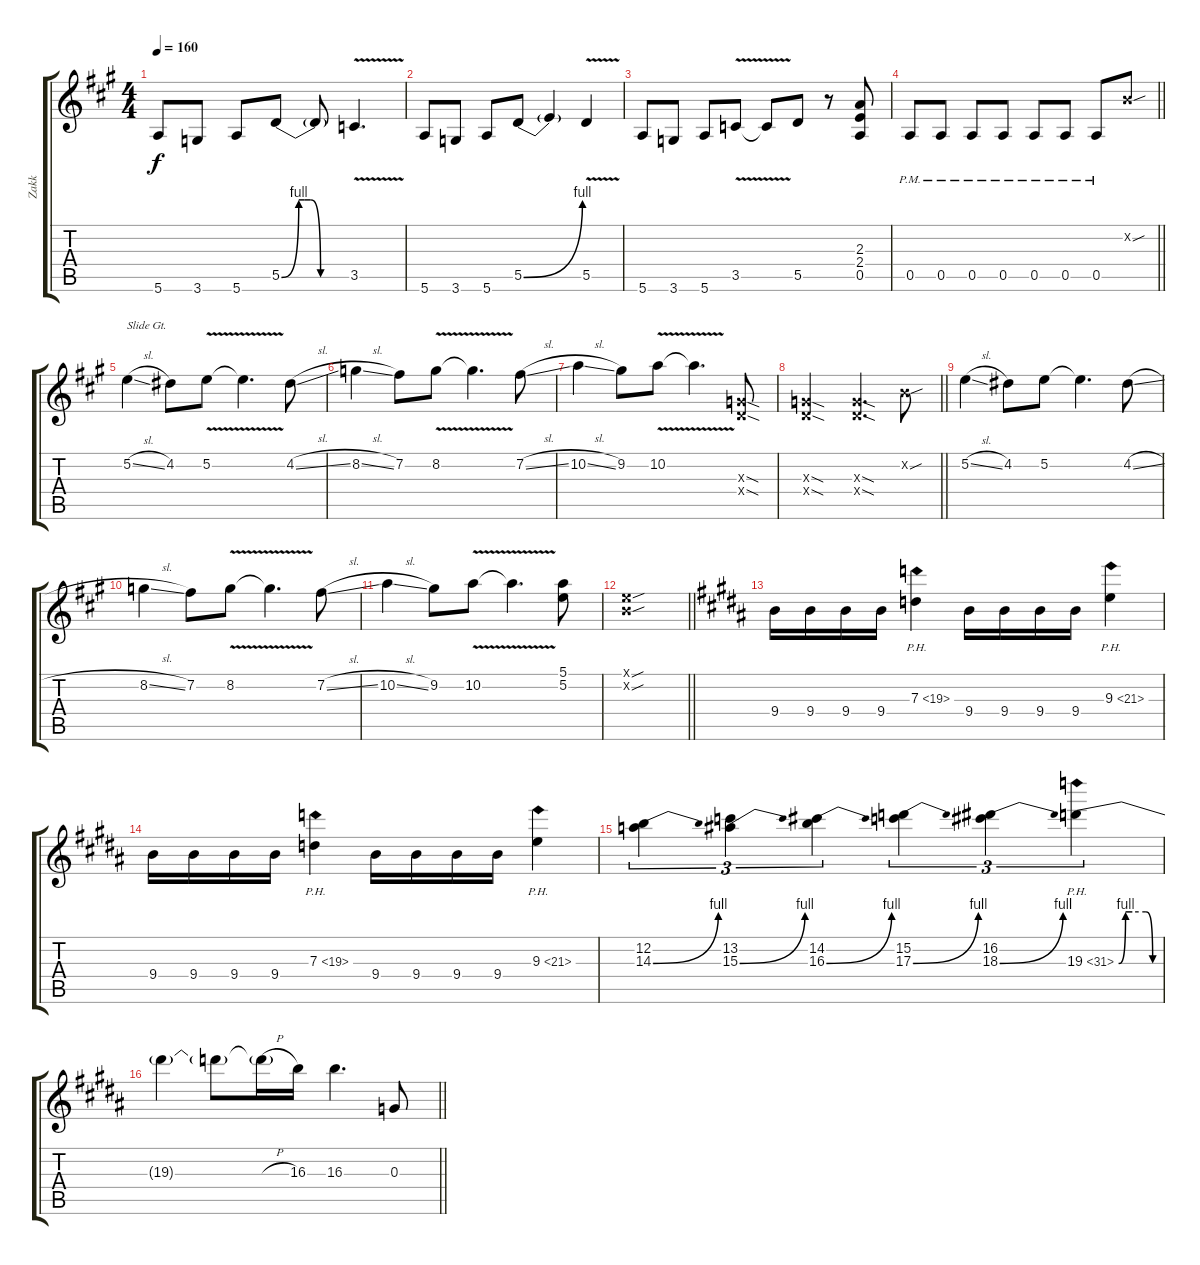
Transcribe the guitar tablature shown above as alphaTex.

\track ("Zakk" "Zakk") {instrument overdrivenguitar}
\staff {score tabs}
\tuning (E4 B3 G3 D3 A2 E2) {hide}
\ts (4 4)
\tempo 160
\clef g2
\ks a
5.6.8{dy f} 3.6.8 5.6.8 5.5{be (custom 0 0 15 4 20 4 25 4 34 0 60 0)}.8 5.5{t}.8 3.5{v}.4{d} |
5.6.8 3.6.8 5.6.8 5.5{be (bend 0 0 60 4)}.8 5.5{t}.4 5.5{v}.4 |
5.6.8 3.6.8 5.6.8 3.5{v}.8 3.5{t}.8 5.5.8 r.8 (2.3 2.4 0.5).8 |
\barLineRight lightlight
0.5{pm}.8 0.5{pm}.8 0.5{pm}.8 0.5{pm}.8 0.5{pm}.8 0.5{pm}.8 0.5{pm}.8 0.2{sou x}.8 |
5.2{sl}.4{txt "Slide Gt." volume 16} 4.2.8 5.2{v}.8 5.2{t}.4{d} 4.2{sl}.8 |
8.2{sl}.4 7.2.8 8.2{v}.8 8.2{t}.4{d} 7.2{sl}.8 |
10.2{sl}.4 9.2.8 10.2{v}.8 10.2{t}.4{d} (0.3{sod x} 0.4{sod x}).8 |
\barLineRight lightlight
(0.3{sod x} 0.4{sod x}).2 (0.3{sod x} 0.4{sod x}).4{d} 0.2{sou x}.8 |
5.2{sl}.4 4.2.8 5.2.8 5.2{t}.4{d} 4.2{sl}.8 |
8.2{sl}.4 7.2.8 8.2{v}.8 8.2{t}.4{d} 7.2{sl}.8 |
10.2{sl}.4 9.2.8 10.2{v}.8 10.2{t}.4{d} (5.1 5.2).8 |
\barLineRight lightlight
(0.1{sou x} 0.2{sou x}).1 |
\ks b
9.4.16 9.4.16 9.4.16 9.4.16 7.3{ph 12}.4 9.4.16 9.4.16 9.4.16 9.4.16 9.3{ph 12}.4 |
9.4.16 9.4.16 9.4.16 9.4.16 7.3{ph 12}.4 9.4.16 9.4.16 9.4.16 9.4.16 9.3{ph 12}.4 |
(12.2 14.3{be (bend 0 0 60 4)}).4{tu (3 2)} (13.2 15.3{be (bend 0 0 60 4)}).4{tu (3 2)} (14.2 16.3{be (bend 0 0 60 4)}).4{tu (3 2)} (15.2 17.3{be (bend 0 0 60 4)}).4{tu (3 2)} (16.2 18.3{be (bend 0 0 60 4)}).4{tu (3 2)} 19.3{be (custom 0 0 10 4 20 4 40 4 50 0 60 0) ph 12}.4{tu (3 2)} |
\barLineRight lightlight
19.3{t}.4 19.3{t}.8 19.3{h t}.16 16.3.16 16.3.4{d} 0.3.8
